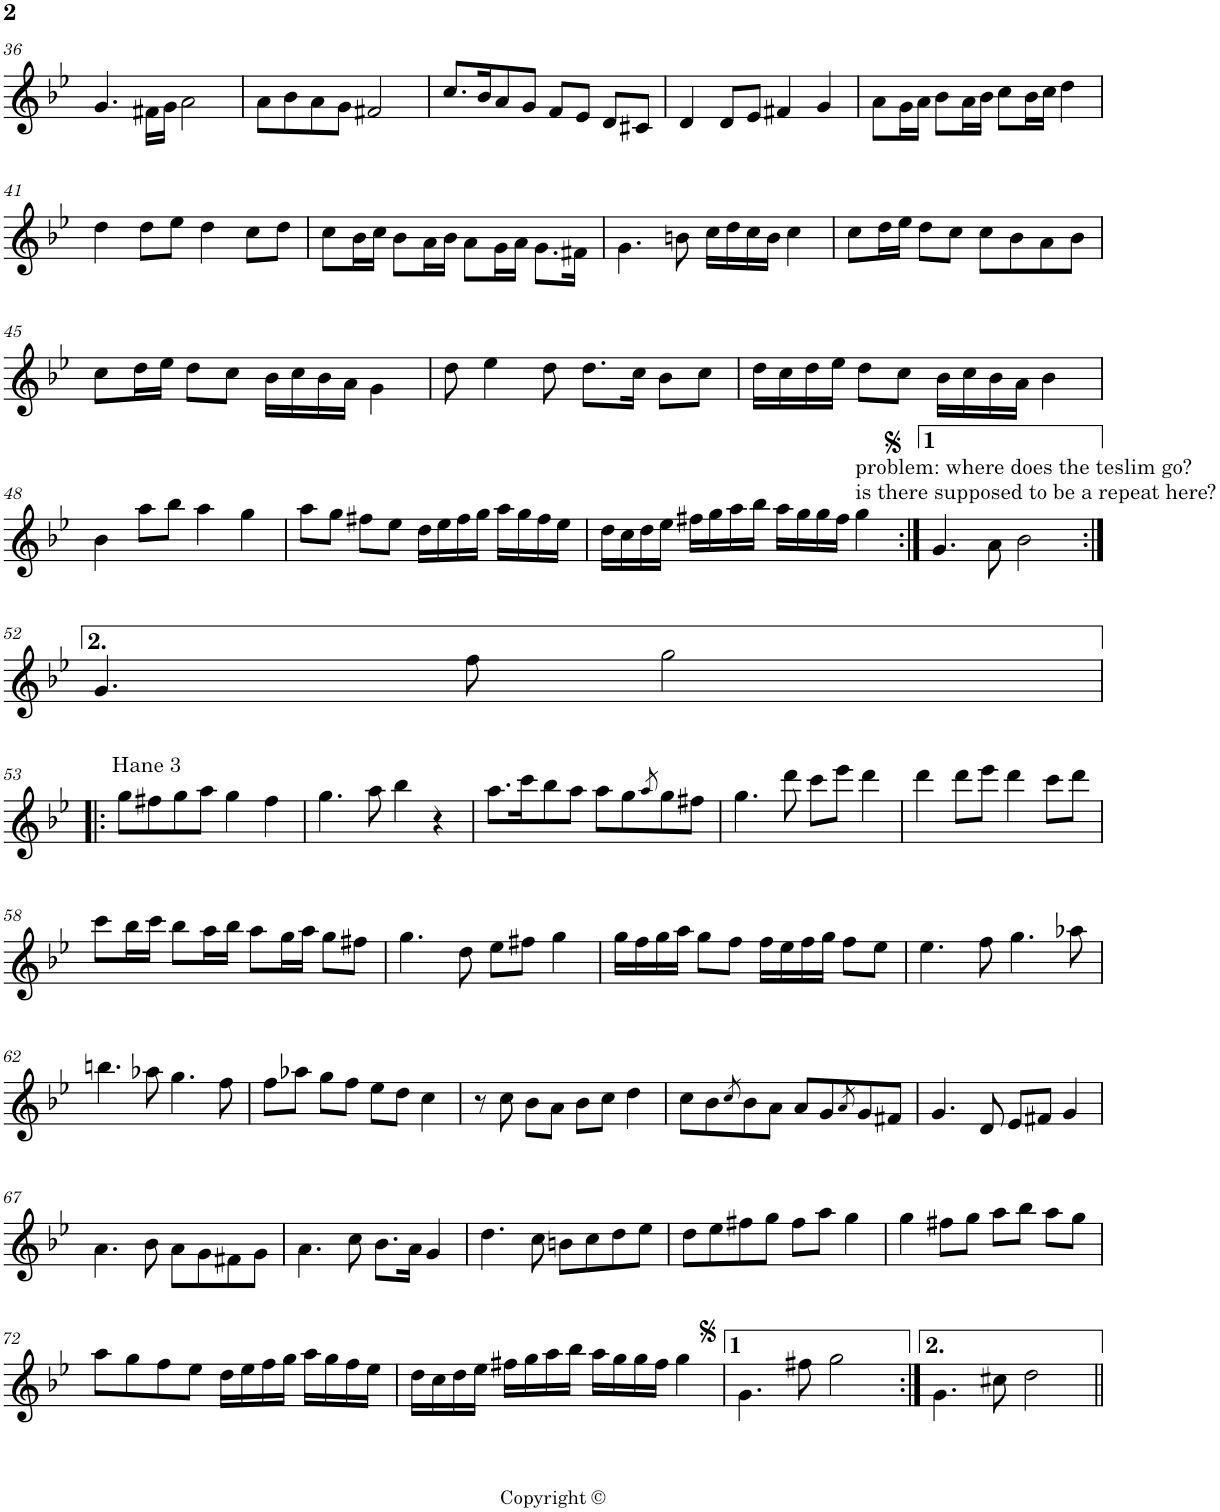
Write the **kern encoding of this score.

**kern
*part1
*staff1
*I"Piano
*I'Pno
!!LO:PB:g=z
*clefG2
*k[b-e-]
*B-:
*M4/4
*met(c)
=36
4.g/
16f#X\LL
16g\JJ
2a\
=37
8a\L
8b-\
8a\
8g\J
2f#X/
=38
8.cc/L
16b-/K
8a/
8g/J
8f/L
8e-/J
8d/L
8c#X/J
=39
4d/
8d/L
8e-/J
4f#X/
4g/
=40
8a\L
16g\L
16a\JJ
8b-\L
16a\L
16b-\JJ
8cc\L
16b-\L
16cc\JJ
4dd\
!!LO:LB:g=z
=41
4dd\
8dd\L
8ee-\J
4dd\
8cc\L
8dd\J
=42
8cc\L
16b-\L
16cc\JJ
8b-\L
16a\L
16b-\JJ
8a\L
16g\L
16a\JJ
8.g\L
16f#X\Jk
=43
4.g\
8bn\
16cc\LL
16dd\
16cc\
16b\JJ
4cc\
=44
8cc\L
16dd\L
16ee-\JJ
8dd\L
8cc\J
8cc\L
8b-\
8a\
8b-\J
!!LO:LB:g=z
=45
8cc\L
16dd\L
16ee-\JJ
8dd\L
8cc\J
16b-\LL
16cc\
16b-\
16a\JJ
4g\
=46
8dd\
4ee-\
8dd\
8.dd\L
16cc\Jk
8b-\L
8cc\J
=47
16dd\LL
16cc\
16dd\
16ee-\JJ
8dd\L
8cc\J
16b-\LL
16cc\
16b-\
16a\JJ
4b-\
!!LO:LB:g=z
=48
4b-\
8aa\L
8bb-\J
4aa\
4gg\
=49
8aa\L
8gg\J
8ff#X\L
8ee-\J
16dd\LL
16ee-\
16ff#\
16gg\JJ
16aa\LL
16gg\
16ff#\
16ee-\JJ
=50
16dd\LL
16cc\
16dd\
16ee-\JJ
16ff#X\LL
16gg\
16aa\
16bb-\JJ
16aa\LL
16gg\
16gg\
16ff#\JJ
!LO:TX:a:t=problem&colon; where does the teslim go?
!LO:TX:a:t=is there supposed to be a repeat here?
4gg\
=51:|!
4.g/
8a\
2b-\
!!LO:LB:g=z
=52:|!
4.g/
8ff\
2gg\
!!LO:LB:g=z
=53!|:
!LO:TX:a:t=Hane 3
8gg\L
8ff#X\
8gg\
8aa\J
4gg\
4ff#\
=54
4.gg\
8aa\
4bb-\
4r
=55
8.aa\L
16ccc\K
8bb-\
8aa\J
8aa\L
8gg\
8qaa/
8gg\
8ff#X\J
=56
4.gg\
8ddd\
8ccc\L
8eee-\J
4ddd\
=57
4ddd\
8ddd\L
8eee-\J
4ddd\
8ccc\L
8ddd\J
!!LO:LB:g=z
=58
8ccc\L
16bb-\L
16ccc\JJ
8bb-\L
16aa\L
16bb-\JJ
8aa\L
16gg\L
16aa\JJ
8gg\L
8ff#X\J
=59
4.gg\
8dd\
8ee-\L
8ff#X\J
4gg\
=60
16gg\LL
16ff\
16gg\
16aa\JJ
8gg\L
8ff\J
16ff\LL
16ee-\
16ff\
16gg\JJ
8ff\L
8ee-\J
=61
4.ee-\
8ff\
4.gg\
8aa-X\
!!LO:LB:g=z
=62
4.bbn\
8aa-X\
4.gg\
8ff\
=63
8ff\L
8aa-X\J
8gg\L
8ff\J
8ee-\L
8dd\J
4cc\
=64
8r
8cc\
8b-\L
8a\J
8b-\L
8cc\J
4dd\
=65
8cc\L
8b-\
8qcc/
8b-\
8a\J
8a/L
8g/
8qa/
8g/
8f#X/J
=66
4.g/
8d/
8e-/L
8f#X/J
4g/
!!LO:LB:g=z
=67
4.a\
8b-\
8a\L
8g\
8f#X\
8g\J
=68
4.a\
8cc\
8.b-\L
16a\Jk
4g/
=69
4.dd\
8cc\
8bn\L
8cc\
8dd\
8ee-\J
=70
8dd\L
8ee-\
8ff#X\
8gg\J
8ff#\L
8aa\J
4gg\
=71
4gg\
8ff#X\L
8gg\J
8aa\L
8bb-\J
8aa\L
8gg\J
!!LO:LB:g=z
=72
8aa\L
8gg\
8ff\
8ee-\J
16dd\LL
16ee-\
16ff\
16gg\JJ
16aa\LL
16gg\
16ff\
16ee-\JJ
=73
16dd\LL
16cc\
16dd\
16ee-\JJ
16ff#X\LL
16gg\
16aa\
16bb-\JJ
16aa\LL
16gg\
16gg\
16ff#\JJ
4gg\
=74
4.g\
8ff#X\
2gg\
=75:|!
4.g\
8cc#X\
2dd\
=||
*-
